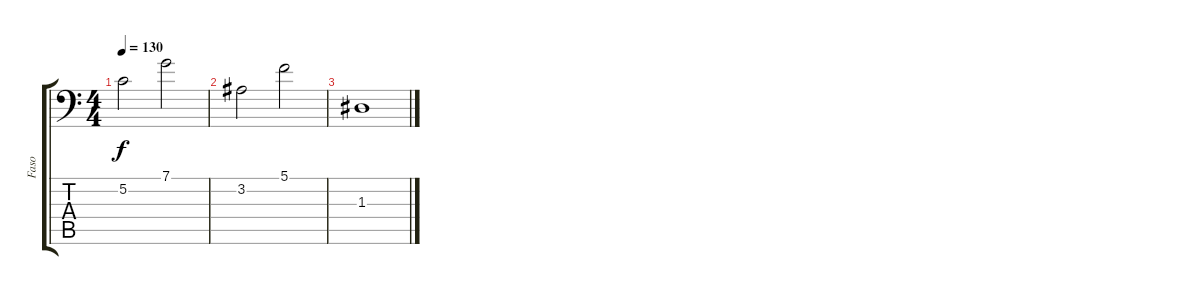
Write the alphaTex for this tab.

\track ("Faso" "Faso") {instrument electricbassfinger}
\staff {score tabs}
\tuning (C3 G2 D2 A1 E1 B0) {hide}
\ts (4 4)
\tempo 130
\clef f4
\ks c
5.2.2{dy f} 7.1.2 |
3.2.2 5.1.2 |
1.3.1
